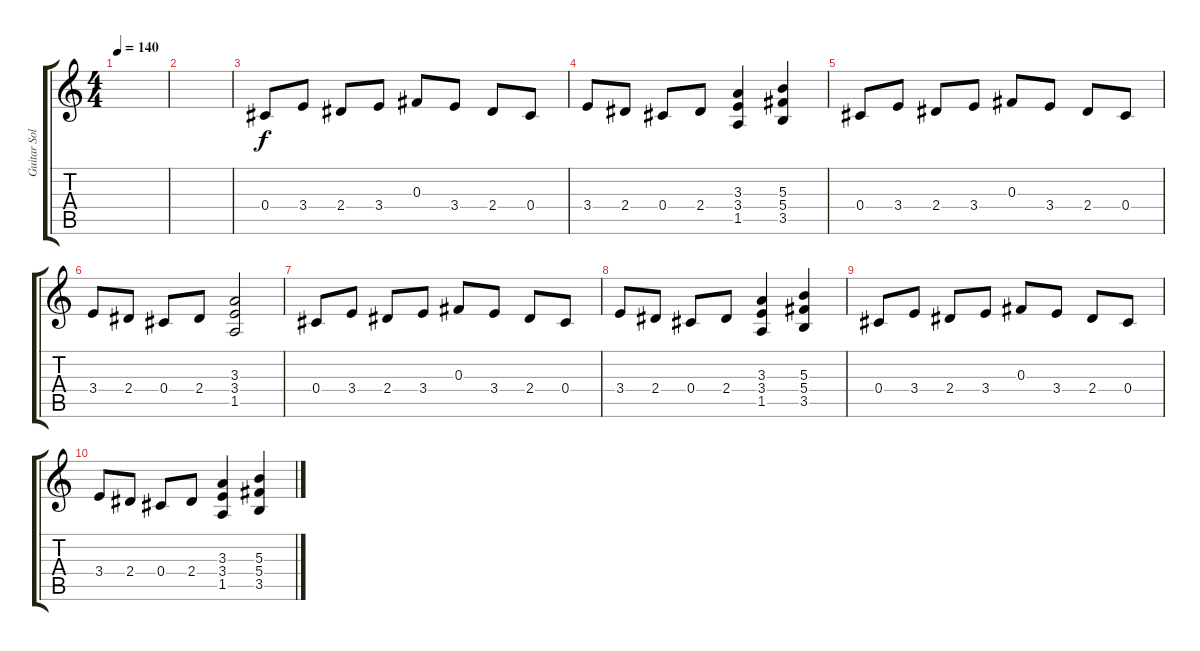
\track ("Guitar Solo (Mantas)" "Guitar Sol") {instrument distortionguitar}
\staff {score tabs}
\tuning (Eb4 Bb3 Gb3 Db3 Ab2 Eb2) {hide}
\ts (4 4)
\tempo 140
\clef g2
\ks c
|
|
0.4.8 3.4.8 2.4.8 3.4.8 0.3.8 3.4.8 2.4.8 0.4.8 |
3.4.8 2.4.8 0.4.8 2.4.8 (3.3 3.4 1.5).4 (5.3 5.4 3.5).4 |
0.4.8 3.4.8 2.4.8 3.4.8 0.3.8 3.4.8 2.4.8 0.4.8 |
3.4.8 2.4.8 0.4.8 2.4.8 (3.3 3.4 1.5).2 |
0.4.8 3.4.8 2.4.8 3.4.8 0.3.8 3.4.8 2.4.8 0.4.8 |
3.4.8 2.4.8 0.4.8 2.4.8 (3.3 3.4 1.5).4 (5.3 5.4 3.5).4 |
0.4.8 3.4.8 2.4.8 3.4.8 0.3.8 3.4.8 2.4.8 0.4.8 |
3.4.8 2.4.8 0.4.8 2.4.8 (3.3 3.4 1.5).4 (5.3 5.4 3.5).4
